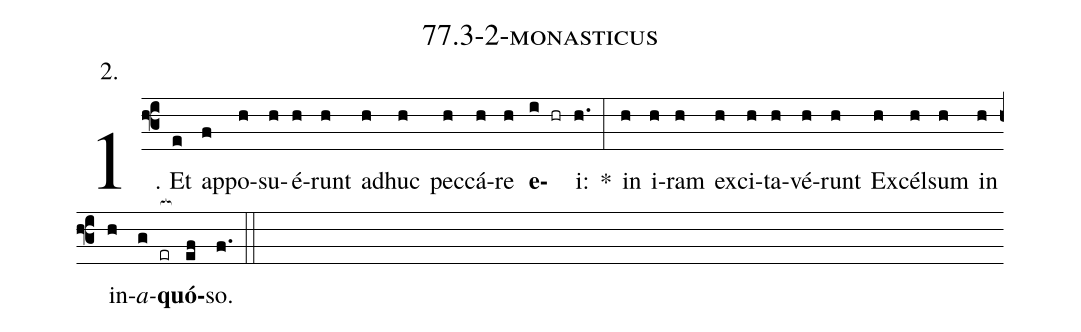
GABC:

name: 77.3-2-monasticus;
annotation: 2.;
%%
(f3)1. Et(e) ap(f)po(h)su(h)é(h)runt(h) ad(h)huc(h) pec(h)cá(h)re(h) <b>e</b>(i hr)i:(h.) *(:) in(h) i(h)ram(h) ex(h)ci(h)ta(h)vé(h)runt(h) Ex(h)cél(h)sum(h) in(h) in(h)<i>a</i>(g er[ocb:1{])<b>quó</b>(ef[ocb:0}])so.(f.) (::)


%E(h) u(h) o(h) u(g) a(ef) e.(f.) (::)
